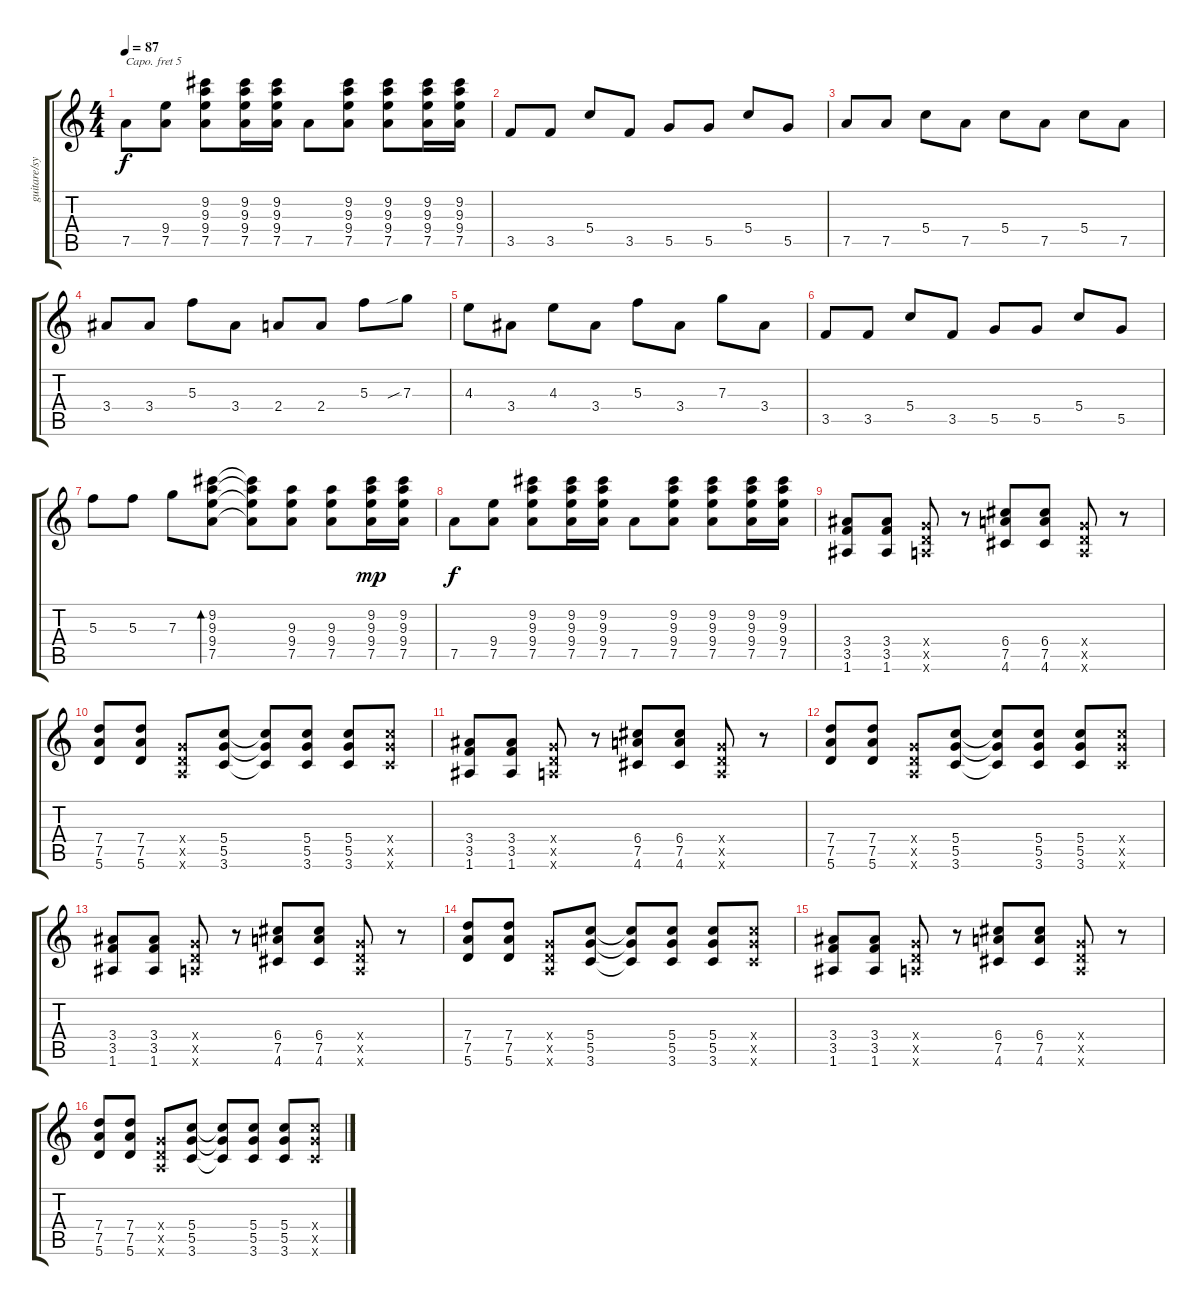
\track ("guitare/synthé" "guitare/sy") {instrument acousticguitarsteel}
\staff {score tabs}
\capo 5
\tuning (E4 B3 G3 D3 A2 E2) {hide}
\ts (4 4)
\tempo 87
\clef g2
\ks c
7.5.8{dy f} (9.4 7.5).8 (9.2 9.3 9.4 7.5).8 (9.2 9.3 9.4 7.5).16 (9.2 9.3 9.4 7.5).16 7.5.8 (9.2 9.3 9.4 7.5).8 (9.2 9.3 9.4 7.5).8 (9.2 9.3 9.4 7.5).16 (9.2 9.3 9.4 7.5).16 |
3.5.8{volume 8 instrument acousticguitarsteel} 3.5.8 5.4.8 3.5.8 5.5.8 5.5.8 5.4.8 5.5.8 |
7.5.8 7.5.8 5.4.8 7.5.8 5.4.8 7.5.8 5.4.8 7.5.8 |
3.4.8 3.4.8 5.3.8 3.4.8 2.4.8 2.4.8 5.3.8 7.3{sib}.8 |
4.3.8 3.4.8 4.3.8 3.4.8 5.3.8 3.4.8 7.3.8 3.4.8 |
3.5.8 3.5.8 5.4.8 3.5.8 5.5.8 5.5.8 5.4.8 5.5.8 |
5.3.8 5.3.8 7.3.8 (9.2 9.3 9.4 7.5).8{bd 120} (9.2{t} 9.3{t} 9.4{t} 7.5{t}).8 (9.3 9.4 7.5).8 (9.3 9.4 7.5).8 (9.2 9.3 9.4 7.5).16{dy mp} (9.2 9.3 9.4 7.5).16 |
7.5.8{dy f} (9.4 7.5).8 (9.2 9.3 9.4 7.5).8 (9.2 9.3 9.4 7.5).16 (9.2 9.3 9.4 7.5).16 7.5.8 (9.2 9.3 9.4 7.5).8 (9.2 9.3 9.4 7.5).8 (9.2 9.3 9.4 7.5).16 (9.2 9.3 9.4 7.5).16 |
(3.4 3.5 1.6).8{volume 10 balance 12 instrument overdrivenguitar} (3.4 3.5 1.6).8 (0.4{x} 0.5{x} 0.6{x}).8 r.8 (6.4 7.5 4.6).8 (6.4 7.5 4.6).8 (0.4{x} 0.5{x} 0.6{x}).8 r.8 |
(7.4 7.5 5.6).8 (7.4 7.5 5.6).8 (0.4{x} 0.5{x} 0.6{x}).8 (5.4 5.5 3.6).8 (5.4{t} 5.5{t} 3.6{t}).8 (5.4 5.5 3.6).8 (5.4 5.5 3.6).8 (5.4{x} 5.5{x} 3.6{x}).8 |
(3.4 3.5 1.6).8{volume 10 balance 12 instrument overdrivenguitar} (3.4 3.5 1.6).8 (0.4{x} 0.5{x} 0.6{x}).8 r.8 (6.4 7.5 4.6).8 (6.4 7.5 4.6).8 (0.4{x} 0.5{x} 0.6{x}).8 r.8 |
(7.4 7.5 5.6).8 (7.4 7.5 5.6).8 (0.4{x} 0.5{x} 0.6{x}).8 (5.4 5.5 3.6).8 (5.4{t} 5.5{t} 3.6{t}).8 (5.4 5.5 3.6).8 (5.4 5.5 3.6).8 (5.4{x} 5.5{x} 3.6{x}).8 |
(3.4 3.5 1.6).8{volume 10 balance 12 instrument overdrivenguitar} (3.4 3.5 1.6).8 (0.4{x} 0.5{x} 0.6{x}).8 r.8 (6.4 7.5 4.6).8 (6.4 7.5 4.6).8 (0.4{x} 0.5{x} 0.6{x}).8 r.8 |
(7.4 7.5 5.6).8 (7.4 7.5 5.6).8 (0.4{x} 0.5{x} 0.6{x}).8 (5.4 5.5 3.6).8 (5.4{t} 5.5{t} 3.6{t}).8 (5.4 5.5 3.6).8 (5.4 5.5 3.6).8 (5.4{x} 5.5{x} 3.6{x}).8 |
(3.4 3.5 1.6).8{volume 10 balance 12 instrument overdrivenguitar} (3.4 3.5 1.6).8 (0.4{x} 0.5{x} 0.6{x}).8 r.8 (6.4 7.5 4.6).8 (6.4 7.5 4.6).8 (0.4{x} 0.5{x} 0.6{x}).8 r.8 |
(7.4 7.5 5.6).8 (7.4 7.5 5.6).8 (0.4{x} 0.5{x} 0.6{x}).8 (5.4 5.5 3.6).8 (5.4{t} 5.5{t} 3.6{t}).8 (5.4 5.5 3.6).8 (5.4 5.5 3.6).8 (5.4{x} 5.5{x} 3.6{x}).8
